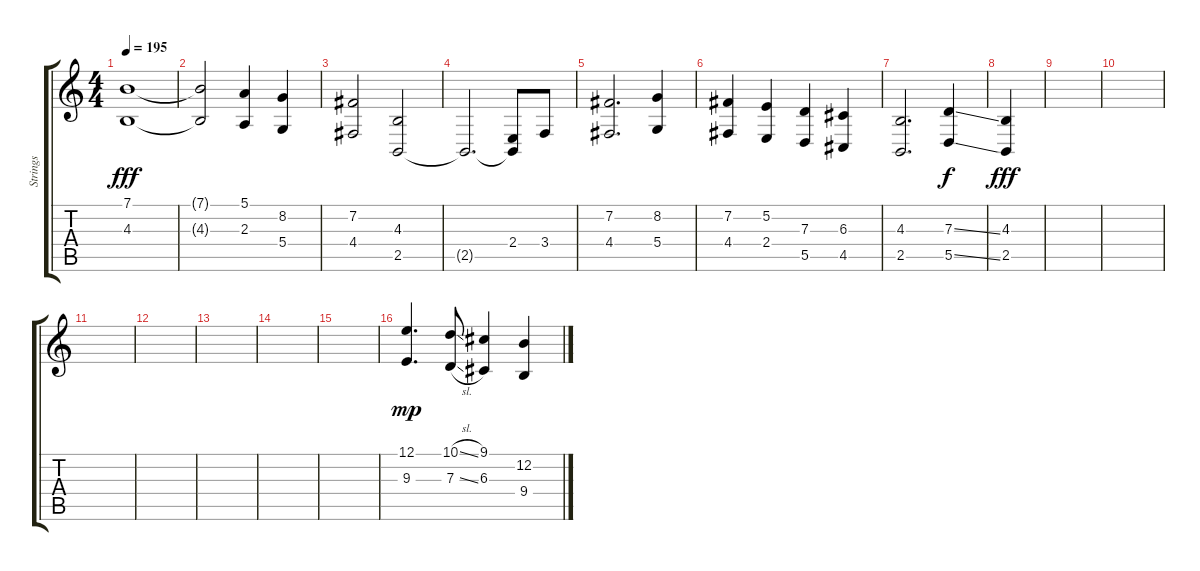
\track ("Strings" "Strings") {instrument stringensemble1}
\staff {score tabs}
\tuning (E4 B3 G3 D3 A2 E2) {hide}
\ts (4 4)
\tempo 195
\clef g2
\ks c
(7.1 4.3).1{dy fff} |
(7.1{t} 4.3{t}).2 (5.1 2.3).4 (8.2 5.4).4 |
(7.2 4.4).2 (4.3 2.5).2 |
2.5{t}.2{d} (2.4 2.5{t}).8 3.4.8 |
(7.2 4.4).2{d} (8.2 5.4).4 |
(7.2 4.4).4 (5.2 2.4).4 (7.3 5.5).4 (6.3 4.5).4 |
(4.3 2.5).2{d} (7.3{ss} 5.5{ss}).4{dy f} |
(4.3 2.5).4{dy fff} |
|
|
|
|
|
|
|
(12.1 9.3).4{d dy mp} (10.1{sl} 7.3{sl}).8 (9.1 6.3).4 (12.2 9.4).4
